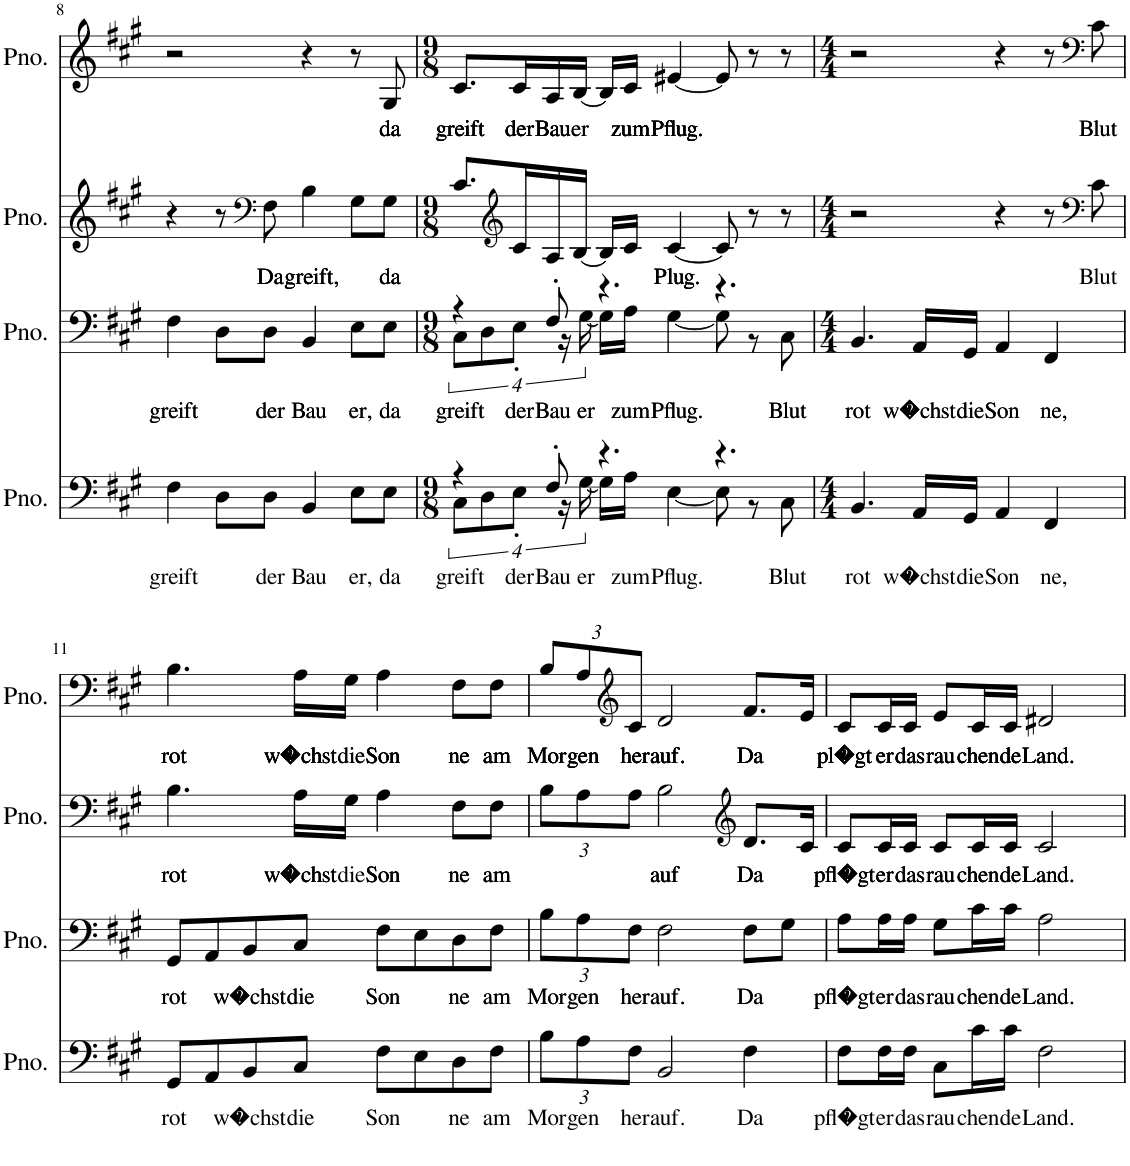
**kern	**text	**kern	**text	**kern	**text	**kern	**text
*part4	*part4	*part3	*part3	*part2	*part2	*part1	*part1
*staff4	*staff4	*staff3	*staff3	*staff2	*staff2	*staff1	*staff1
*I"Piano, BASS 2	*	*I"Piano, BASS 1	*	*I"Piano, TENOR 2	*	*I"Piano, TENOR 1	*
*I'Pno.	*	*I'Pno.	*	*I'Pno.	*	*I'Pno.	*
!!LO:PB:g=z
*clefF4	*	*clefF4	*	*clefG2	*	*clefG2	*
*k[f#c#g#]	*	*k[f#c#g#]	*	*k[f#c#g#]	*	*k[f#c#g#]	*
*M4/4	*	*M4/4	*	*M4/4	*	*M4/4	*
=8	=8	=8	=8	=8	=8	=8	=8
!	!LO:LY:b	!	!LO:LY:b	!	!	!	!
4F#\	greift	4F#\	greift	4r	.	2r	.
8D\L	.	8D\L	.	8r	.	.	.
*	*	*	*	*clefF4	*	*	*
!	!LO:LY:b	!	!LO:LY:b	!	!LO:LY:b	!	!
8D\J	der	8D\J	der	8F#\	Da	.	.
!	!LO:LY:b	!	!LO:LY:b	!	!LO:LY:b	!	!
4BB/	Bau	4BB/	Bau	4B\	greift,	4r	.
!	!LO:LY:b	!	!LO:LY:b	!	!	!	!
8E\L	er,	8E\L	er,	8G#\L	.	8r	.
!	!LO:LY:b	!	!LO:LY:b	!	!LO:LY:b	!	!LO:LY:b
8E\J	da	8E\J	da	8G#\J	da	8G#/	da
=9	=9	=9	=9	=9	=9	=9	=9
*M9/8	*	*M9/8	*	*M9/8	*	*M9/8	*
!	!LO:LY:b	!	!LO:LY:b	!	!	!	!LO:LY:b
*^	*	*^	*	*	*	*	*
4r	32%3C#\L	greift	4r	32%3C#\L	greift	8.c#/L	.	8.c#/L	greift
.	32%3D\	.	.	32%3D\	.	.	.	.	.
*	*	*	*	*	*	*clefG2	*	*	*
!	!	!LO:LY:b	!	!	!LO:LY:b	!	!	!	!LO:LY:b
.	32%3E'\J	der	.	32%3E'\J	der	16c#/L	.	16c#/L	der
!	!	!LO:LY:b	!	!	!LO:LY:b	!	!	!	!LO:LY:b
8F#'/	.	Bau	8F#'/	.	Bau	16A/	.	16A/	Bau
.	64%3r	.	.	64%3r	.	.	.	.	.
!	!	!	!	!	!	!	!	!	!LO:LY:b
.	.	.	.	.	.	[16B/JJ	.	[16B/JJ	er
!	!	!LO:LY:b	!	!	!LO:LY:b	!	!	!	!
.	[64%3G#\	er	.	[64%3G#\	er	.	.	.	.
4.r	16G#\LL]	.	4.r	16G#\LL]	.	16B/LL]	.	16B/LL]	.
!	!	!LO:LY:b	!	!	!LO:LY:b	!	!	!	!LO:LY:b
.	16A\JJ	zum	.	16A\JJ	zum	16c#/JJ	.	16c#/JJ	zum
!	!	!LO:LY:b	!	!	!LO:LY:b	!	!LO:LY:b	!	!LO:LY:b
.	[4E\	Pflug.	.	[4G#\	Pflug.	[4c#/	Plug.	[4e#X/	Pflug.
4.r	8E\]	.	4.r	8G#\]	.	8c#/]	.	8e#/]	.
.	8r	.	.	8r	.	8r	.	8r	.
!	!	!LO:LY:b	!	!	!LO:LY:b	!	!	!	!
.	8C#\	Blut	.	8C#\	Blut	8r	.	8r	.
*v	*v	*	*	*	*	*	*	*	*
*	*	*v	*v	*	*	*	*	*
=10	=10	=10	=10	=10	=10	=10	=10
*M4/4	*	*M4/4	*	*M4/4	*	*M4/4	*
*^	*	*^	*	*	*	*	*
!	!	!LO:LY:b	!	!	!LO:LY:b	!	!	!	!
*v	*v	*	*	*	*	*	*	*	*
*	*	*v	*v	*	*	*	*	*
4.BB/	rot	4.BB/	rot	2r	.	2r	.
!	!LO:LY:b	!	!LO:LY:b	!	!	!	!
16AA/LL	w�chst	16AA/LL	w�chst	.	.	.	.
!	!LO:LY:b	!	!LO:LY:b	!	!	!	!
16GG#/JJ	die	16GG#/JJ	die	.	.	.	.
!	!LO:LY:b	!	!LO:LY:b	!	!	!	!
4AA/	Son	4AA/	Son	4r	.	4r	.
!	!LO:LY:b	!	!LO:LY:b	!	!	!	!
4FF#/	ne,	4FF#/	ne,	8r	.	8r	.
*	*	*	*	*clefF4	*	*clefF4	*
!	!	!	!	!	!LO:LY:b	!	!LO:LY:b
.	.	.	.	8c#\	Blut	8c#\	Blut
!!LO:LB:g=z
=11	=11	=11	=11	=11	=11	=11	=11
!	!LO:LY:b	!	!LO:LY:b	!	!LO:LY:b	!	!LO:LY:b
8GG#/L	rot	8GG#/L	rot	4.B\	rot	4.B\	rot
8AA/	.	8AA/	.	.	.	.	.
!	!LO:LY:b	!	!LO:LY:b	!	!	!	!
8BB/	w�chst	8BB/	w�chst	.	.	.	.
!	!LO:LY:b	!	!LO:LY:b	!	!LO:LY:b	!	!LO:LY:b
8C#/J	die	8C#/J	die	16A\LL	w�chst	16A\LL	w�chst
!	!	!	!	!	!LO:LY:b	!	!LO:LY:b
.	.	.	.	16G#\JJ	die	16G#\JJ	die
!	!LO:LY:b	!	!LO:LY:b	!	!LO:LY:b	!	!LO:LY:b
8F#\L	Son	8F#\L	Son	4A\	Son	4A\	Son
8E\	.	8E\	.	.	.	.	.
!	!LO:LY:b	!	!LO:LY:b	!	!LO:LY:b	!	!LO:LY:b
8D\	ne	8D\	ne	8F#\L	ne	8F#\L	ne
!	!LO:LY:b	!	!LO:LY:b	!	!LO:LY:b	!	!LO:LY:b
8F#\J	am	8F#\J	am	8F#\J	am	8F#\J	am
=12	=12	=12	=12	=12	=12	=12	=12
*Xbrackettup	*	*	*	*	*	*	*
!	!LO:LY:b	!	!	!	!	!	!
*	*	*Xbrackettup	*	*	*	*	*
!	!	!	!LO:LY:b	!	!	!	!
*	*	*	*	*Xbrackettup	*	*Xbrackettup	*
!	!	!	!	!	!	!	!LO:LY:b
12B\L	Mor	12B\L	Mor	12B\L	.	12B/L	Mor
!	!LO:LY:b	!	!LO:LY:b	!	!	!	!LO:LY:b
12A\	gen	12A\	gen	12A\	.	12A/	gen
*	*	*	*	*	*	*clefG2	*
!	!LO:LY:b	!	!LO:LY:b	!	!	!	!LO:LY:b
12F#\J	her	12F#\J	her	12A\J	.	12c#/J	her
!	!LO:LY:b	!	!LO:LY:b	!	!LO:LY:b	!	!LO:LY:b
2BB/	auf.	2F#\	auf.	2B\	auf	2d/	auf.
*	*	*	*	*clefG2	*	*	*
!	!LO:LY:b	!	!LO:LY:b	!	!LO:LY:b	!	!LO:LY:b
4F#\	Da	8F#\L	Da	8.d/L	Da	8.f#/L	Da
.	.	8G#\J	.	.	.	.	.
.	.	.	.	16c#/Jk	.	16e/Jk	.
=13	=13	=13	=13	=13	=13	=13	=13
!	!LO:LY:b	!	!LO:LY:b	!	!LO:LY:b	!	!LO:LY:b
8F#\L	pfl�gt	8A\L	pfl�gt	8c#/L	pfl�gt	8c#/L	pl�gt
!	!LO:LY:b	!	!LO:LY:b	!	!LO:LY:b	!	!LO:LY:b
16F#\L	er	16A\L	er	16c#/L	er	16c#/L	er
!	!LO:LY:b	!	!LO:LY:b	!	!LO:LY:b	!	!LO:LY:b
16F#\JJ	das	16A\JJ	das	16c#/JJ	das	16c#/JJ	das
!	!LO:LY:b	!	!LO:LY:b	!	!LO:LY:b	!	!LO:LY:b
8C#\L	rau	8G#\L	rau	8c#/L	rau	8e/L	rau
!	!LO:LY:b	!	!LO:LY:b	!	!LO:LY:b	!	!LO:LY:b
16c#\L	chen	16c#\L	chen	16c#/L	chen	16c#/L	chen
!	!LO:LY:b	!	!LO:LY:b	!	!LO:LY:b	!	!LO:LY:b
16c#\JJ	de	16c#\JJ	de	16c#/JJ	de	16c#/JJ	de
!	!LO:LY:b	!	!LO:LY:b	!	!LO:LY:b	!	!LO:LY:b
2F#\	Land.	2A\	Land.	2c#/	Land.	2d#X/	Land.
=	=	=	=	=	=	=	=
*-	*-	*-	*-	*-	*-	*-	*-
